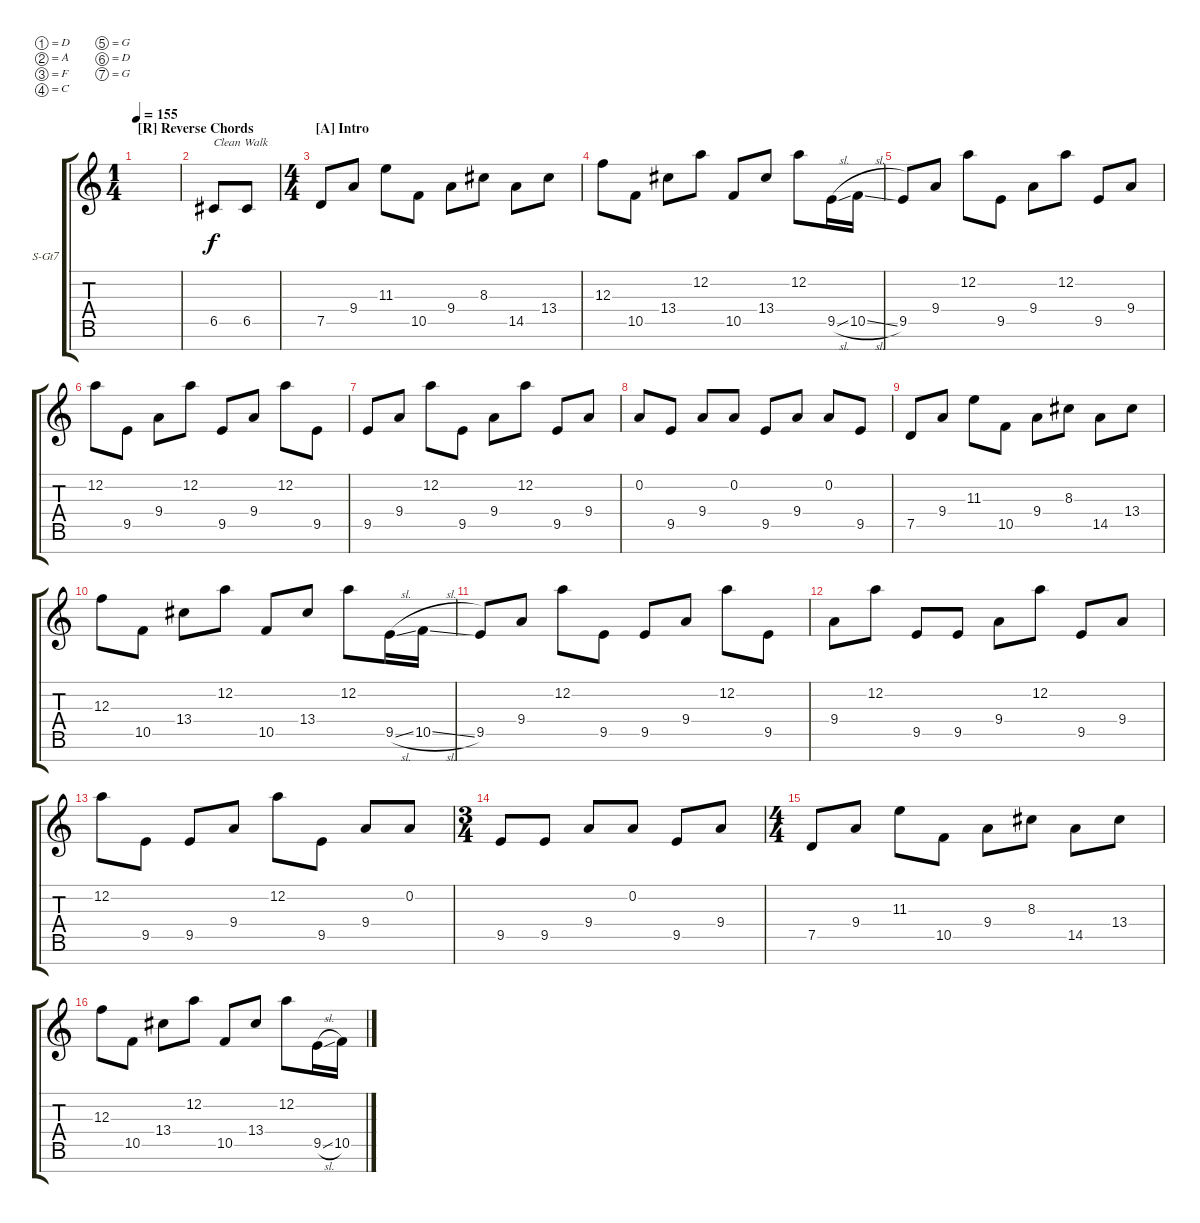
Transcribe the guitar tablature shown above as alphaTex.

\defaultSystemsLayout 4
\bracketExtendMode groupsimilarinstruments
\firstSystemTrackNameOrientation horizontal
\otherSystemsTrackNameOrientation horizontal
\track ("Adesola (Clean)" "S-Gt7") {instrument acousticguitarsteel}
\staff {score tabs}
\tuning (D4 A3 F3 C3 G2 D2 G1)
\ts (1 4)
\section ("R" "Reverse Chords")
\tempo 155
\clef g2
\ks c
|
6.5.8{txt "Clean Walk"} 6.5.8 |
\ts (4 4)
\section ("A" "Intro")
7.5.8 9.4.8 11.3.8 10.5.8 9.4.8 8.3.8 14.5.8 13.4.8 |
12.3.8 10.5.8 13.4.8 12.2.8 10.5.8 13.4.8 12.2.8 9.5{sl}.16 10.5{sl}.16 |
9.5.8 9.4.8 12.2.8 9.5.8 9.4.8 12.2.8 9.5.8 9.4.8 |
12.2.8 9.5.8 9.4.8 12.2.8 9.5.8 9.4.8 12.2.8 9.5.8 |
9.5.8 9.4.8 12.2.8 9.5.8 9.4.8 12.2.8 9.5.8 9.4.8 |
0.2.8 9.5.8 9.4.8 0.2.8 9.5.8 9.4.8 0.2.8 9.5.8 |
7.5.8 9.4.8 11.3.8 10.5.8 9.4.8 8.3.8 14.5.8 13.4.8 |
12.3.8 10.5.8 13.4.8 12.2.8 10.5.8 13.4.8 12.2.8 9.5{sl}.16 10.5{sl}.16 |
9.5.8 9.4.8 12.2.8 9.5.8 9.5.8 9.4.8 12.2.8 9.5.8 |
9.4.8 12.2.8 9.5.8 9.5.8 9.4.8 12.2.8 9.5.8 9.4.8 |
12.2.8 9.5.8 9.5.8 9.4.8 12.2.8 9.5.8 9.4.8 0.2.8 |
\ts (3 4)
9.5.8 9.5.8 9.4.8 0.2.8 9.5.8 9.4.8 |
\ts (4 4)
7.5.8 9.4.8 11.3.8 10.5.8 9.4.8 8.3.8 14.5.8 13.4.8 |
12.3.8 10.5.8 13.4.8 12.2.8 10.5.8 13.4.8 12.2.8 9.5{sl}.16 10.5{sl}.16
